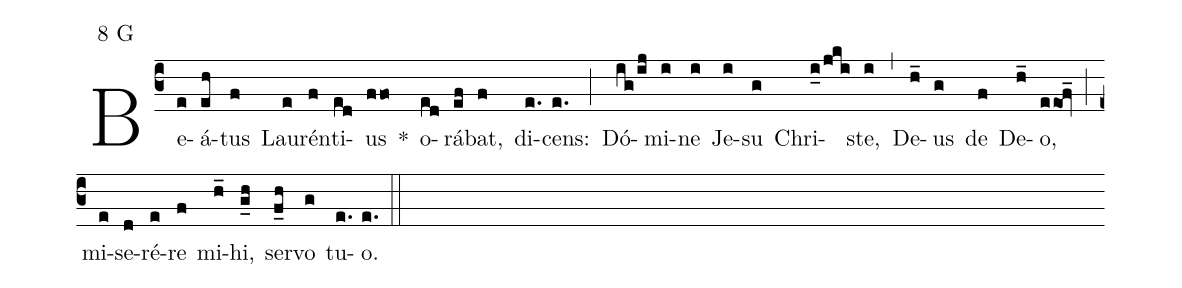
mode:8 G;
%%
(c3) Be(e)á(eh)tus(f) Lau(e)rén(f)ti(ed)us(ffo) *() o(ed)rá(ef)bat,(f) di(e.)cens:(e.) (;) Dó(ig/ij)mi(i)ne(i) Je(i)su(g) Chri(i_0/jki)ste,(i) (,) De(h_)us(g) de(f) De(h_)o,(eeof_) (;) mi(e)se(d)ré(e)re(f) mi(h_)hi,(g_h) ser(f_h)vo(g) tu(e.)o.(e.) (::)
